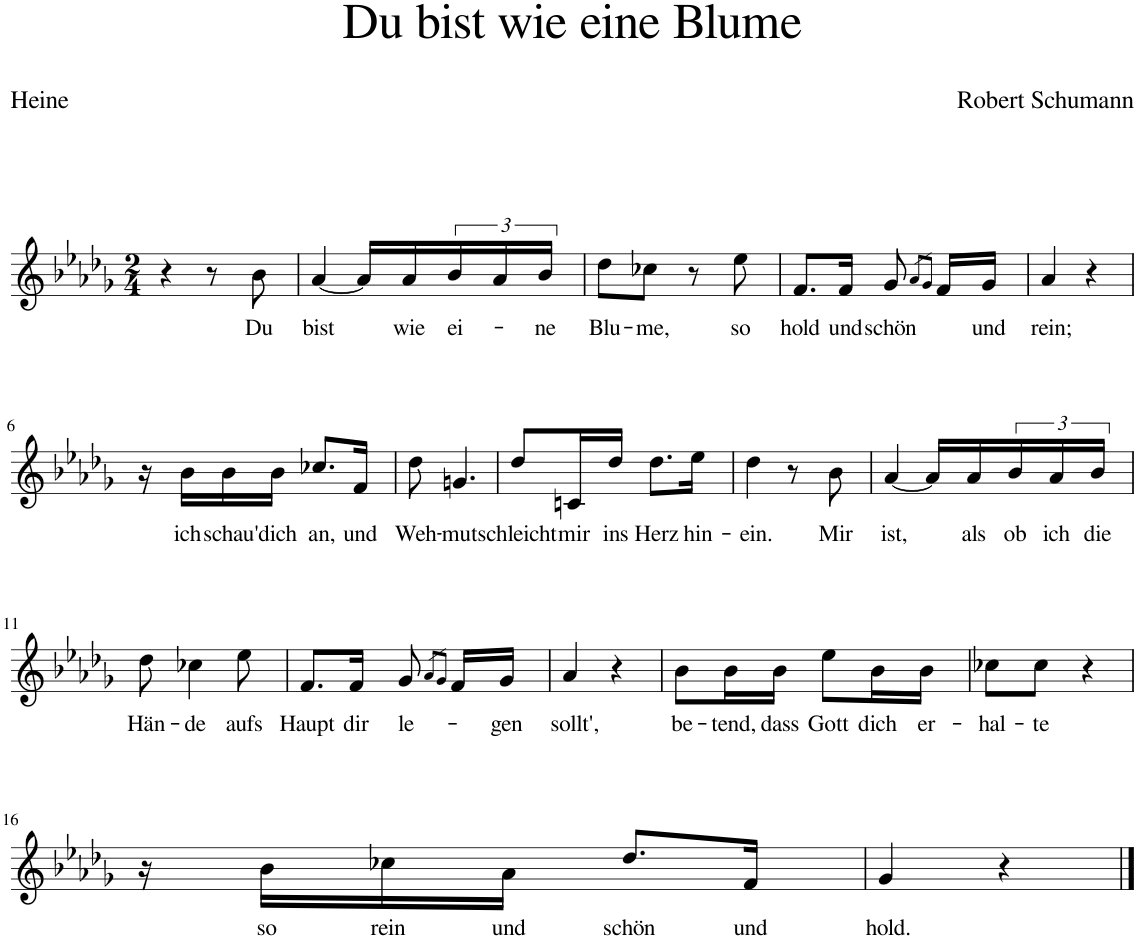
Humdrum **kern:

**kern	**text
*part1	*part1
*staff1	*staff1
*I"Piano	*
*I'Pno	*
*clefG2	*
*k[b-e-a-d-g-]	*
*M2/4	*
=1	=1
4r	.
8r	.
!	!LO:LY:b
8b-\	Du
=2	=2
!	!LO:LY:b
[4a-/	bist
16a-/LL]	.
!	!LO:LY:b
16a-/	wie
!	!LO:LY:b
24b-/	ei-
24a-/	.
!	!LO:LY:b
24b-/JJ	-ne
=3	=3
!	!LO:LY:b
8dd-\L	Blu-
!	!LO:LY:b
8cc-X\J	me,
8r	.
!	!LO:LY:b
8ee-\	so
=4	=4
!	!LO:LY:b
8.f/L	hold
!	!LO:LY:b
16f/Jk	und
!	!LO:LY:b
8g-/	schön
8qa-/L	.
8qg-/J	.
16f/LL	.
!	!LO:LY:b
16g-/JJ	und
=5	=5
!	!LO:LY:b
4a-/	rein;
4r	.
!!LO:LB:g=z
=6	=6
16r	.
!	!LO:LY:b
16b-\LL	ich
!	!LO:LY:b
16b-\	schau'
!	!LO:LY:b
16b-\JJ	dich
!	!LO:LY:b
8.cc-X/L	an,
!	!LO:LY:b
16f/Jk	und
=7	=7
!	!LO:LY:b
8dd-\	Weh-
!	!LO:LY:b
4.gn/	-mut
=8	=8
!	!LO:LY:b
8dd-/L	schleicht
!	!LO:LY:b
16cn/L	mir
!	!LO:LY:b
16dd-/JJ	ins
!	!LO:LY:b
8.dd-\L	Herz
!	!LO:LY:b
16ee-\Jk	hin-
=9	=9
!	!LO:LY:b
4dd-\	-ein.
8r	.
!	!LO:LY:b
8b-\	Mir
=10	=10
!	!LO:LY:b
[4a-/	ist,
16a-/LL]	.
!	!LO:LY:b
16a-/	als
!	!LO:LY:b
24b-/	ob
!	!LO:LY:b
24a-/	ich
!	!LO:LY:b
24b-/JJ	die
!!LO:LB:g=z
=11	=11
!	!LO:LY:b
8dd-\	Hän-
!	!LO:LY:b
4cc-X\	-de
!	!LO:LY:b
8ee-\	aufs
=12	=12
!	!LO:LY:b
8.f/L	Haupt
!	!LO:LY:b
16f/Jk	dir
!	!LO:LY:b
8g-/	le-
8qa-/L	.
8qg-/J	.
16f/LL	.
!	!LO:LY:b
16g-/JJ	gen
=13	=13
!	!LO:LY:b
4a-/	sollt',
4r	.
=14	=14
!	!LO:LY:b
8b-\L	be-
!	!LO:LY:b
16b-\L	-tend,
!	!LO:LY:b
16b-\JJ	dass
!	!LO:LY:b
8ee-\L	Gott
!	!LO:LY:b
16b-\L	dich
!	!LO:LY:b
16b-\JJ	er-
=15	=15
!	!LO:LY:b
8cc-X\L	-hal-
!	!LO:LY:b
8cc-\J	-te
4r	.
!!LO:LB:g=z
=16	=16
16r	.
!	!LO:LY:b
16b-\LL	so
!	!LO:LY:b
16cc-X\	rein
!	!LO:LY:b
16a-\JJ	und
!	!LO:LY:b
8.dd-/L	schön
!	!LO:LY:b
16f/Jk	und
=17	=17
!	!LO:LY:b
4g-/	hold.
4r	.
==	==
*-	*-
